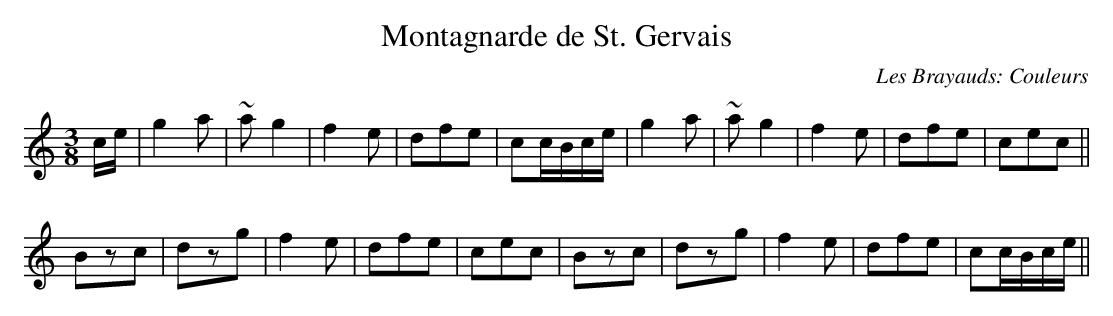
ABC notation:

X:1
T:Montagnarde de St. Gervais
C:Les Brayauds: Couleurs
M:3/8
L:1/8
K:C
c/e/|g2a|~ag2|f2e|dfe|cc/B/c/e/|\
g2a|~ag2|f2e|dfe|cec||
Bzc|dzg|f2e|dfe|cec|\
Bzc|dzg|f2e|dfe|cc/B/c/e/||
